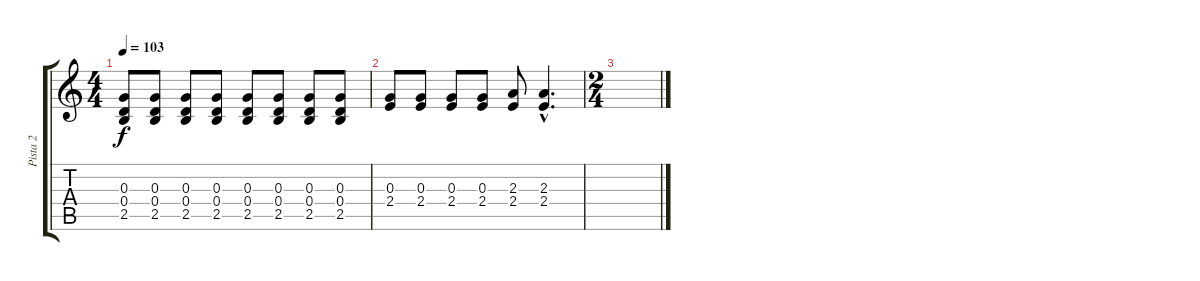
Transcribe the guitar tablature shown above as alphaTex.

\track ("Pista 2" "Pista 2") {instrument electricguitarmuted}
\staff {score tabs}
\tuning (E4 B3 G3 D3 A2 E2) {hide}
\ts (4 4)
\tempo 103
\clef g2
\ks c
(0.3 0.4 2.5).8{dy f} (0.3 0.4 2.5).8 (0.3 0.4 2.5).8 (0.3 0.4 2.5).8 (0.3 0.4 2.5).8 (0.3 0.4 2.5).8 (0.3 0.4 2.5).8 (0.3 0.4 2.5).8 |
(0.3 2.4).8 (0.3 2.4).8 (0.3 2.4).8 (0.3 2.4).8 (2.3 2.4).8 (2.3{hac} 2.4{hac}).4{d} |
\ts (2 4)
